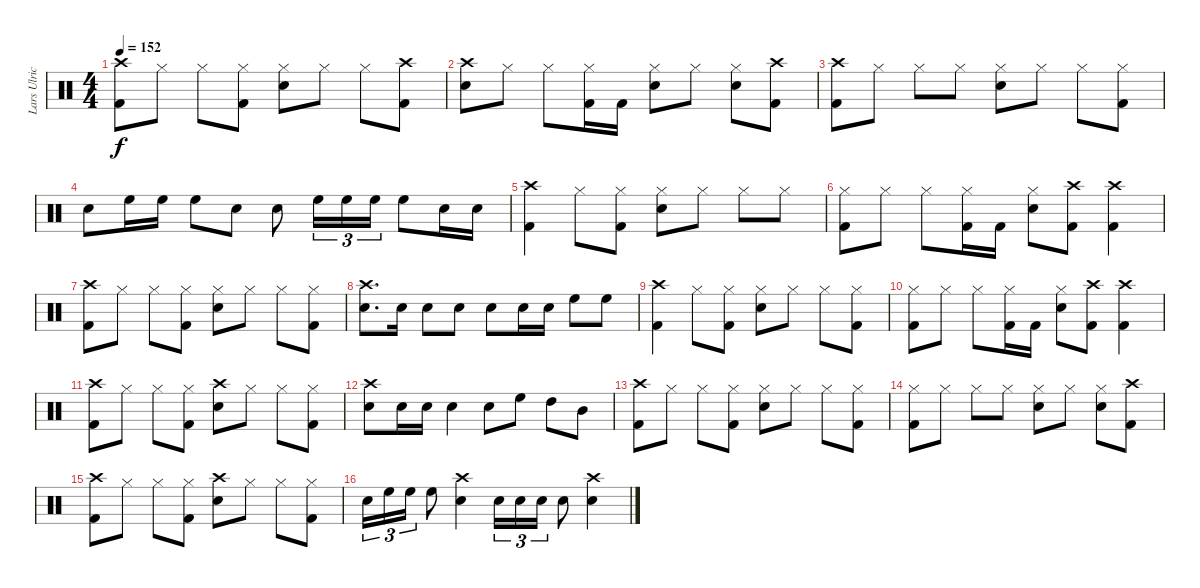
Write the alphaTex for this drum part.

\track ("Lars Ulrich" "Lars Ulric") {instrument percussion}
\staff {score}
\articulation defaults
\ts (4 4)
\tempo 152
\clef neutral
\ks c
("Crash high (hit)" "Kick (hit) 2").8{dy f} "Hi-Hat (closed)".8 "Hi-Hat (closed)".8 ("Hi-Hat (closed)" "Kick (hit) 2").8 ("Hi-Hat (closed)" "Snare (hit) 2").8 "Hi-Hat (closed)".8 "Hi-Hat (closed)".8 ("Crash high (hit)" "Kick (hit) 2").8 |
("Crash high (hit)" "Snare (hit) 2").8 "Hi-Hat (closed)".8 "Hi-Hat (closed)".8 ("Hi-Hat (closed)" "Kick (hit) 2").16 "Kick (hit) 2".16 ("Hi-Hat (closed)" "Snare (hit) 2").8 "Hi-Hat (closed)".8 ("Hi-Hat (closed)" "Snare (hit) 2").8 ("Crash high (hit)" "Kick (hit) 2").8 |
("Crash high (hit)" "Kick (hit) 2").8 "Hi-Hat (closed)".8 "Hi-Hat (closed)".8 "Hi-Hat (closed)".8 ("Hi-Hat (closed)" "Snare (hit) 2").8 "Hi-Hat (closed)".8 "Hi-Hat (closed)".8 ("Hi-Hat (closed)" "Kick (hit) 2").8 |
"Snare (hit) 2".8 "High Floor Tom (hit)".16 "High Floor Tom (hit)".16 "High Floor Tom (hit)".8 "Snare (hit) 2".8 "Snare (hit) 2".8 "High Floor Tom (hit)".16{tu (3 2)} "High Floor Tom (hit)".16{tu (3 2)} "High Floor Tom (hit)".16{tu (3 2)} "High Floor Tom (hit)".8 "Snare (hit) 2".16 "Snare (hit) 2".16 |
("Crash high (hit)" "Kick (hit) 2").4 "Hi-Hat (closed)".8 ("Hi-Hat (closed)" "Kick (hit) 2").8 ("Hi-Hat (closed)" "Snare (hit) 2").8 "Hi-Hat (closed)".8 "Hi-Hat (closed)".8 "Hi-Hat (closed)".8 |
("Hi-Hat (closed)" "Kick (hit) 2").8 "Hi-Hat (closed)".8 "Hi-Hat (closed)".8 ("Hi-Hat (closed)" "Kick (hit) 2").16 "Kick (hit) 2".16 ("Hi-Hat (closed)" "Snare (hit) 2").8 ("Crash high (hit)" "Kick (hit) 2").8 ("Crash high (hit)" "Kick (hit) 2").4 |
("Crash high (hit)" "Kick (hit) 2").8 "Hi-Hat (closed)".8 "Hi-Hat (closed)".8 ("Hi-Hat (closed)" "Kick (hit) 2").8 ("Hi-Hat (closed)" "Snare (hit) 2").8 "Hi-Hat (closed)".8 "Hi-Hat (closed)".8 ("Hi-Hat (closed)" "Kick (hit) 2").8 |
("Crash high (hit)" "Snare (hit) 2").8{d} "Snare (hit) 2".16 "Snare (hit) 2".8 "Snare (hit) 2".8 "Snare (hit) 2".8 "Snare (hit) 2".16 "Snare (hit) 2".16 "High Floor Tom (hit)".8 "High Floor Tom (hit)".8 |
("Crash high (hit)" "Kick (hit) 2").4 "Hi-Hat (closed)".8 ("Hi-Hat (closed)" "Kick (hit) 2").8 ("Hi-Hat (closed)" "Snare (hit) 2").8 "Hi-Hat (closed)".8 "Hi-Hat (closed)".8 ("Hi-Hat (closed)" "Kick (hit) 2").8 |
("Hi-Hat (closed)" "Kick (hit) 2").8 "Hi-Hat (closed)".8 "Hi-Hat (closed)".8 ("Hi-Hat (closed)" "Kick (hit) 2").16 "Kick (hit) 2".16 ("Hi-Hat (closed)" "Snare (hit) 2").8 ("Crash high (hit)" "Kick (hit) 2").8 ("Crash high (hit)" "Kick (hit) 2").4 |
("Crash high (hit)" "Kick (hit) 2").8 "Hi-Hat (closed)".8 "Hi-Hat (closed)".8 ("Hi-Hat (closed)" "Kick (hit) 2").8 ("Crash high (hit)" "Snare (hit) 2").8 "Hi-Hat (closed)".8 "Hi-Hat (closed)".8 ("Hi-Hat (closed)" "Kick (hit) 2").8 |
("Crash high (hit)" "Snare (hit) 2").8 "Snare (hit) 2".16 "Snare (hit) 2".16 "Snare (hit) 2".4 "Snare (hit) 2".8 "High Floor Tom (hit)".8 "High Tom (hit)".8 "Mid Tom (hit)".8 |
("Crash high (hit)" "Kick (hit) 2").8 "Hi-Hat (closed)".8 "Hi-Hat (closed)".8 ("Hi-Hat (closed)" "Kick (hit) 2").8 ("Hi-Hat (closed)" "Snare (hit) 2").8 "Hi-Hat (closed)".8 "Hi-Hat (closed)".8 ("Hi-Hat (closed)" "Kick (hit) 2").8 |
("Hi-Hat (closed)" "Kick (hit) 2").8 "Hi-Hat (closed)".8 "Hi-Hat (closed)".8 "Hi-Hat (closed)".8 ("Hi-Hat (closed)" "Snare (hit) 2").8 "Hi-Hat (closed)".8 ("Hi-Hat (closed)" "Snare (hit) 2").8 ("Crash high (hit)" "Kick (hit) 2").8 |
("Crash high (hit)" "Kick (hit) 2").8 "Hi-Hat (closed)".8 "Hi-Hat (closed)".8 ("Hi-Hat (closed)" "Kick (hit) 2").8 ("Crash high (hit)" "Snare (hit) 2").8 "Hi-Hat (closed)".8 "Hi-Hat (closed)".8 ("Hi-Hat (closed)" "Kick (hit) 2").8 |
"Snare (hit) 2".16{tu (3 2)} "High Floor Tom (hit)".16{tu (3 2)} "High Floor Tom (hit)".16{tu (3 2)} "High Floor Tom (hit)".8 ("Snare (hit) 2" "Crash high (hit)").4 "Snare (hit) 2".16{tu (3 2)} "Snare (hit) 2".16{tu (3 2)} "Snare (hit) 2".16{tu (3 2)} "Snare (hit) 2".8 ("Crash high (hit)" "Snare (hit) 2").4
